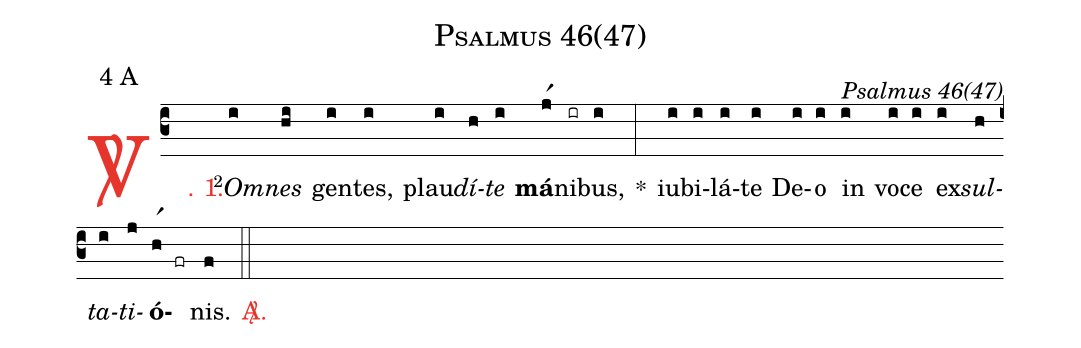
name: Psalmus 46(47);
mode: 4;
mode-differentia: A;
commentary: Psalmus 46(47);
nabc-lines: 1;
%%
(c3)

<c><sp>V/</sp>. 1.</c>() <v>\VSup{2}</v><i>Om</i>(i)<i>nes</i>(hi) gen(i)tes,(i) plau(i)<i>dí</i>(h)<i>te</i>(i) <b>má</b>(jr1)ni(ir)bus,(i) *(:) iu(i)bi(i)lá(i)te(i) De(i)o(i) in(i) vo(i)ce(i) ex(i)<i>sul</i>(h)<i>ta</i>(i)<i>ti</i>(j)<b>ó</b>(hr1)(fr)nis.(f)

<c><sp>A/</sp>.</c>(::)
